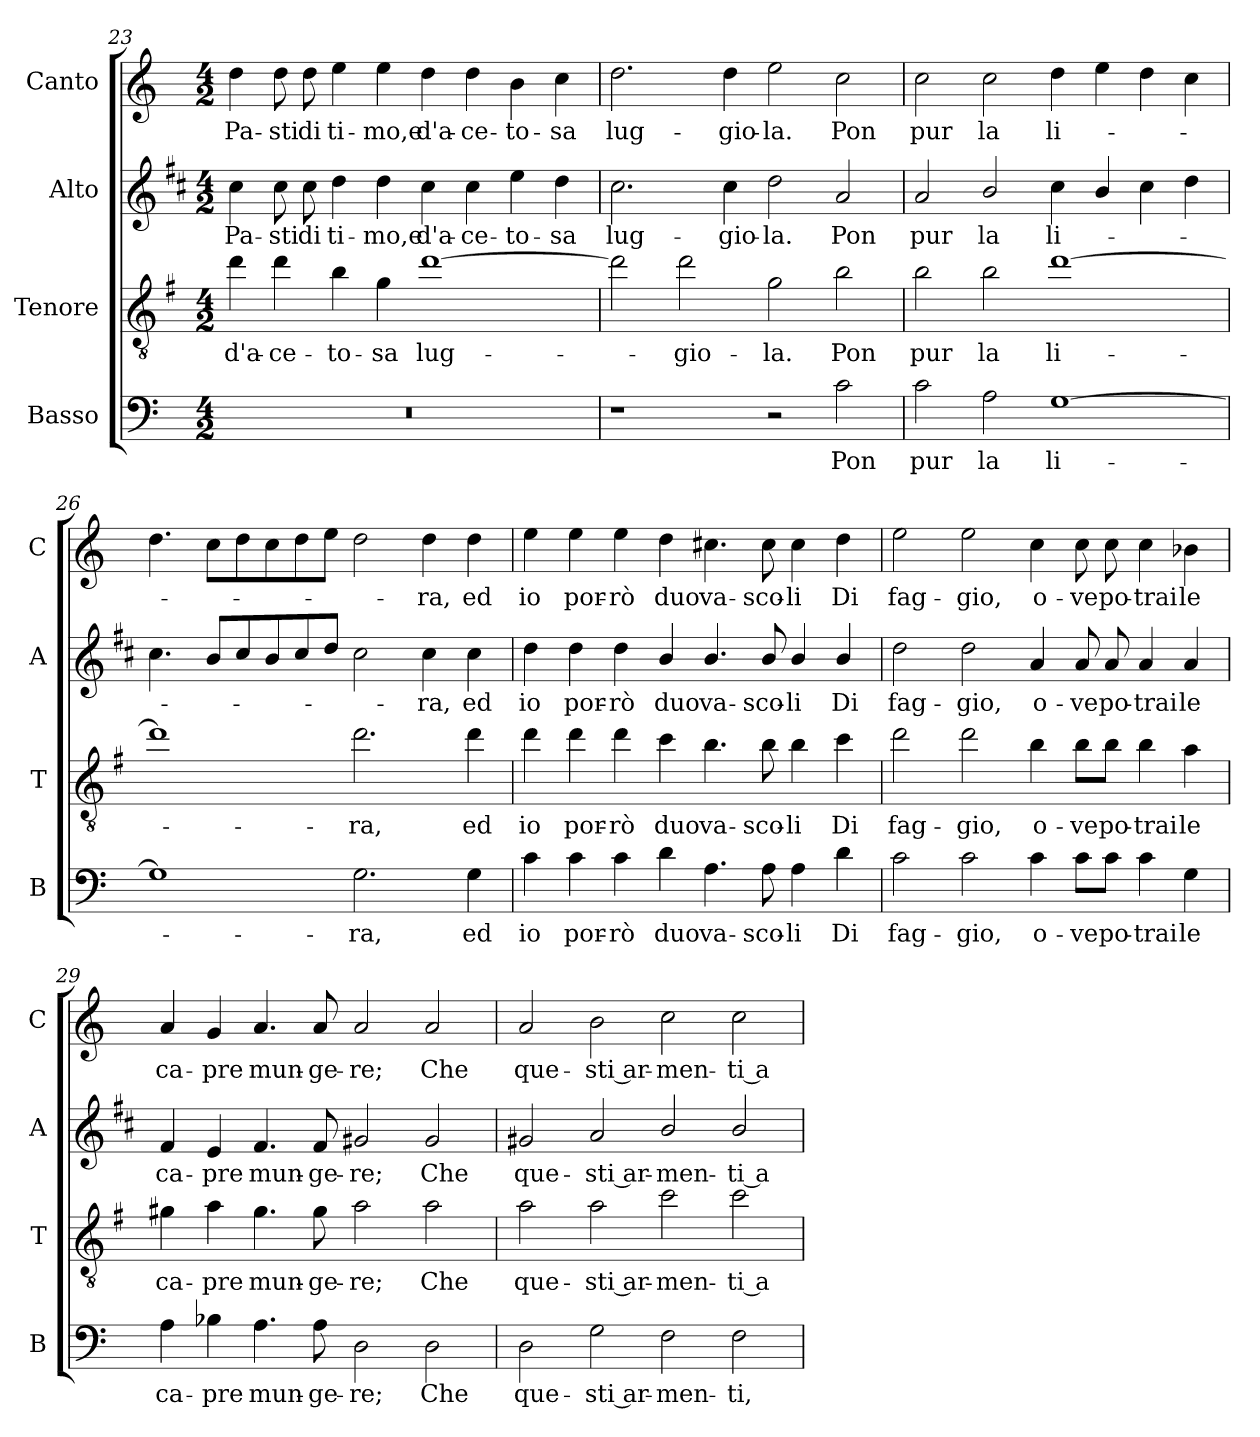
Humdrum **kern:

**kern	**text	**kern	**text	**kern	**text	**kern	**text
*part4	*part4	*part3	*part3	*part2	*part2	*part1	*part1
*staff4	*staff4	*staff3	*staff3	*staff2	*staff2	*staff1	*staff1
*I"Basso	*	*I"Tenore	*	*I"Alto	*	*I"Canto	*
*I'B	*	*I'T	*	*I'A	*	*I'C	*
!!LO:PB:g=z
*clefF4	*	*clefGv2	*	*clefG2	*	*clefG2	*
*	*	*ITrd4c7	*	*ITrd1c2	*	*	*
*k[]	*	*k[]	*	*k[]	*	*k[]	*
*C:	*	*C:	*	*C:	*	*C:	*
*M4/2	*	*M4/2	*	*M4/2	*	*M4/2	*
=23	=23	=23	=23	=23	=23	=23	=23
!	!	!	!LO:LY:b	!	!LO:LY:b	!	!LO:LY:b
0r	.	4g\	d'a-	4b\	Pa-	4dd\	Pa-
!	!	!	!LO:LY:b	!	!LO:LY:b	!	!LO:LY:b
.	.	4g\	-ce-	8b\	-sti	8dd\	-sti
!	!	!	!	!	!LO:LY:b	!	!LO:LY:b
.	.	.	.	8b\	di	8dd\	di
!	!	!	!LO:LY:b	!	!LO:LY:b	!	!LO:LY:b
.	.	4e\	-to-	4cc\	ti-	4ee\	ti-
!	!	!	!LO:LY:b	!	!LO:LY:b	!	!LO:LY:b
.	.	4c\	-sa	4cc\	-mo,e	4ee\	-mo,e
!	!	!	!LO:LY:b	!	!LO:LY:b	!	!LO:LY:b
.	.	[1g	lug-	4b\	d'a-	4dd\	d'a-
!	!	!	!	!	!LO:LY:b	!	!LO:LY:b
.	.	.	.	4b\	-ce-	4dd\	-ce-
!	!	!	!	!	!LO:LY:b	!	!LO:LY:b
.	.	.	.	4dd\	-to-	4b\	-to-
!	!	!	!	!	!LO:LY:b	!	!LO:LY:b
.	.	.	.	4cc\	-sa	4cc\	-sa
=24	=24	=24	=24	=24	=24	=24	=24
!	!	!	!	!	!LO:LY:b	!	!LO:LY:b
1r	.	2g\]	.	2.b\	lug-	2.dd\	lug-
!	!	!	!LO:LY:b	!	!	!	!
.	.	2g\	-gio-	.	.	.	.
!	!	!	!	!	!LO:LY:b	!	!LO:LY:b
.	.	.	.	4b\	-gio-	4dd\	-gio-
!	!	!	!LO:LY:b	!	!LO:LY:b	!	!LO:LY:b
2r	.	2c\	-la.	2cc\	-la.	2ee\	-la.
!	!LO:LY:b	!	!LO:LY:b	!	!LO:LY:b	!	!LO:LY:b
2c\	Pon	2e\	Pon	2g/	Pon	2cc\	Pon
=25	=25	=25	=25	=25	=25	=25	=25
!	!LO:LY:b	!	!LO:LY:b	!	!LO:LY:b	!	!LO:LY:b
2c\	pur	2e\	pur	2g/	pur	2cc\	pur
!	!LO:LY:b	!	!LO:LY:b	!	!LO:LY:b	!	!LO:LY:b
2A\	la	2e\	la	2a/	la	2cc\	la
!	!LO:LY:b	!	!LO:LY:b	!	!LO:LY:b	!	!LO:LY:b
[1G	li-	[1g	li-	4b\	li-	4dd\	li-
.	.	.	.	4a/	.	4ee\	.
.	.	.	.	4b\	.	4dd\	.
.	.	.	.	4cc\	.	4cc\	.
=26	=26	=26	=26	=26	=26	=26	=26
1G]	.	1g]	.	4.b\	.	4.dd\	.
.	.	.	.	8a/L	.	8cc\L	.
.	.	.	.	8b/	.	8dd\	.
.	.	.	.	8a/	.	8cc\	.
.	.	.	.	8b/	.	8dd\	.
.	.	.	.	8cc/J	.	8ee\J	.
!	!LO:LY:b	!	!LO:LY:b	!	!	!	!
2.G\	-ra,	2.g\	-ra,	2b\	.	2dd\	.
!	!	!	!	!	!LO:LY:b	!	!LO:LY:b
.	.	.	.	4b\	-ra,	4dd\	-ra,
!	!LO:LY:b	!	!LO:LY:b	!	!LO:LY:b	!	!LO:LY:b
4G\	ed	4g\	ed	4b\	ed	4dd\	ed
!!LO:LB:g=z
=27	=27	=27	=27	=27	=27	=27	=27
!	!LO:LY:b	!	!LO:LY:b	!	!LO:LY:b	!	!LO:LY:b
4c\	io	4g\	io	4cc\	io	4ee\	io
!	!LO:LY:b	!	!LO:LY:b	!	!LO:LY:b	!	!LO:LY:b
4c\	por-	4g\	por-	4cc\	por-	4ee\	por-
!	!LO:LY:b	!	!LO:LY:b	!	!LO:LY:b	!	!LO:LY:b
4c\	-rò	4g\	-rò	4cc\	-rò	4ee\	-rò
!	!LO:LY:b	!	!LO:LY:b	!	!LO:LY:b	!	!LO:LY:b
4d\	duo	4f\	duo	4a/	duo	4dd\	duo
!	!LO:LY:b	!	!LO:LY:b	!	!LO:LY:b	!	!LO:LY:b
4.A\	va-	4.e\	va-	4.a/	va-	4.cc#X\	va-
!	!LO:LY:b	!	!LO:LY:b	!	!LO:LY:b	!	!LO:LY:b
8A\	-sco-	8e\	-sco-	8a/	-sco-	8cc#\	-sco-
!	!LO:LY:b	!	!LO:LY:b	!	!LO:LY:b	!	!LO:LY:b
4A\	-li	4e\	-li	4a/	-li	4cc#\	-li
!	!LO:LY:b	!	!LO:LY:b	!	!LO:LY:b	!	!LO:LY:b
4d\	Di	4f\	Di	4a/	Di	4dd\	Di
=28	=28	=28	=28	=28	=28	=28	=28
!	!LO:LY:b	!	!LO:LY:b	!	!LO:LY:b	!	!LO:LY:b
2c\	fag-	2g\	fag-	2cc\	fag-	2ee\	fag-
!	!LO:LY:b	!	!LO:LY:b	!	!LO:LY:b	!	!LO:LY:b
2c\	-gio,	2g\	-gio,	2cc\	-gio,	2ee\	-gio,
!	!LO:LY:b	!	!LO:LY:b	!	!LO:LY:b	!	!LO:LY:b
4c\	o-	4e\	o-	4g/	o-	4cc\	o-
!	!LO:LY:b	!	!LO:LY:b	!	!LO:LY:b	!	!LO:LY:b
8c\L	-ve	8e\L	-ve	8g/	-ve	8cc\	-ve
!	!LO:LY:b	!	!LO:LY:b	!	!LO:LY:b	!	!LO:LY:b
8c\J	po-	8e\J	po-	8g/	po-	8cc\	po-
!	!LO:LY:b	!	!LO:LY:b	!	!LO:LY:b	!	!LO:LY:b
4c\	-trai	4e\	-trai	4g/	-trai	4cc\	-trai
!	!LO:LY:b	!	!LO:LY:b	!	!LO:LY:b	!	!LO:LY:b
4G\	le	4d\	le	4g/	le	4b-X\	le
=29	=29	=29	=29	=29	=29	=29	=29
!	!LO:LY:b	!	!LO:LY:b	!	!LO:LY:b	!	!LO:LY:b
4A\	ca-	4c#X\	ca-	4e/	ca-	4a/	ca-
!	!LO:LY:b	!	!LO:LY:b	!	!LO:LY:b	!	!LO:LY:b
4B-X\	-pre	4d\	-pre	4d/	-pre	4g/	-pre
!	!LO:LY:b	!	!LO:LY:b	!	!LO:LY:b	!	!LO:LY:b
4.A\	mun-	4.c#\	mun-	4.e/	mun-	4.a/	mun-
!	!LO:LY:b	!	!LO:LY:b	!	!LO:LY:b	!	!LO:LY:b
8A\	-ge-	8c#\	-ge-	8e/	-ge-	8a/	-ge-
!	!LO:LY:b	!	!LO:LY:b	!	!LO:LY:b	!	!LO:LY:b
2D\	-re;	2d\	-re;	2f#X/	-re;	2a/	-re;
!	!LO:LY:b	!	!LO:LY:b	!	!LO:LY:b	!	!LO:LY:b
2D\	Che	2d\	Che	2f#/	Che	2a/	Che
!!LO:LB:g=z
=30	=30	=30	=30	=30	=30	=30	=30
!	!LO:LY:b	!	!LO:LY:b	!	!LO:LY:b	!	!LO:LY:b
2D\	que-	2d\	que-	2f#X/	que-	2a/	que-
!	!LO:LY:b	!	!LO:LY:b	!	!LO:LY:b	!	!LO:LY:b
2G\	-sti ar-	2d\	-sti ar-	2g/	-sti ar-	2b\	-sti ar-
!	!LO:LY:b	!	!LO:LY:b	!	!LO:LY:b	!	!LO:LY:b
2F\	-men-	2f\	-men-	2a/	-men-	2cc\	-men-
!	!LO:LY:b	!	!LO:LY:b	!	!LO:LY:b	!	!LO:LY:b
2F\	-ti,	2f\	-ti a	2a/	-ti a	2cc\	-ti a
=	=	=	=	=	=	=	=
*-	*-	*-	*-	*-	*-	*-	*-
